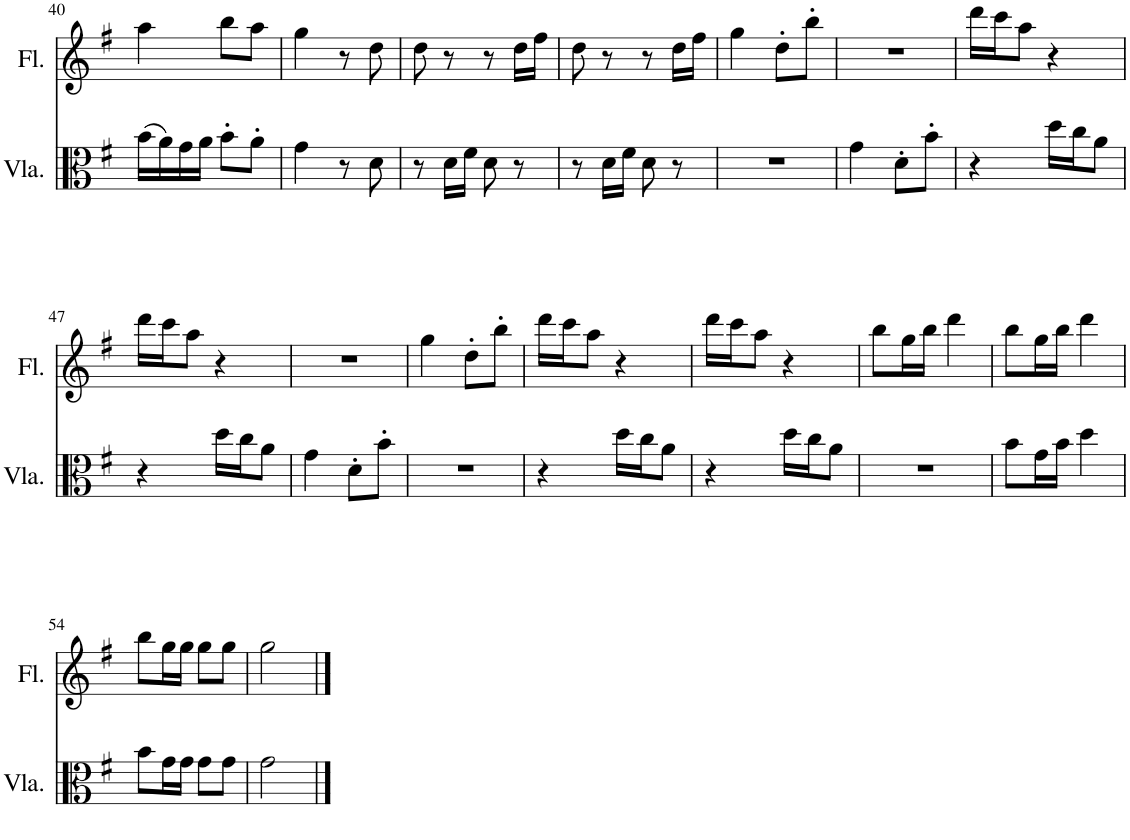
**kern	**kern
*part2	*part1
*staff2	*staff1
*I"Viola	*I"Flute
*I'Vla.	*I'Fl.
!!LO:PB:g=z
*clefC3	*clefG2
*k[f#]	*k[f#]
*M2/4	*M2/4
=40	=40
(16b\LL	4aa\
16a\)	.
16g\	.
16a\JJ	.
8b'\L	8bb\L
8a'\J	8aa\J
=41	=41
4g\	4gg\
8r	8r
8d\	8dd\
=42	=42
8r	8dd\
16d\LL	8r
16f#\JJ	.
8d\	8r
8r	16dd\LL
.	16ff#\JJ
=43	=43
8r	8dd\
16d\LL	8r
16f#\JJ	.
8d\	8r
8r	16dd\LL
.	16ff#\JJ
=44	=44
2r	4gg\
.	8dd'\L
.	8bb'\J
=45	=45
4g\	2r
8d'\L	.
8b'\J	.
=46	=46
4r	16ddd\LL
.	16ccc\J
.	8aa\J
16dd\LL	4r
16cc\J	.
8a\J	.
!!LO:LB:g=z
=47	=47
4r	16ddd\LL
.	16ccc\J
.	8aa\J
16dd\LL	4r
16cc\J	.
8a\J	.
=48	=48
4g\	2r
8d'\L	.
8b'\J	.
=49	=49
2r	4gg\
.	8dd'\L
.	8bb'\J
=50	=50
4r	16ddd\LL
.	16ccc\J
.	8aa\J
16dd\LL	4r
16cc\J	.
8a\J	.
=51	=51
4r	16ddd\LL
.	16ccc\J
.	8aa\J
16dd\LL	4r
16cc\J	.
8a\J	.
=52	=52
2r	8bb\L
.	16gg\L
.	16bb\JJ
.	4ddd\
=53	=53
8b\L	8bb\L
16g\L	16gg\L
16b\JJ	16bb\JJ
4dd\	4ddd\
!!LO:LB:g=z
=54	=54
8b\L	8bb\L
16g\L	16gg\L
16g\JJ	16gg\JJ
8g\L	8gg\L
8g\J	8gg\J
=55	=55
2g\	2gg\
==	==
*-	*-
